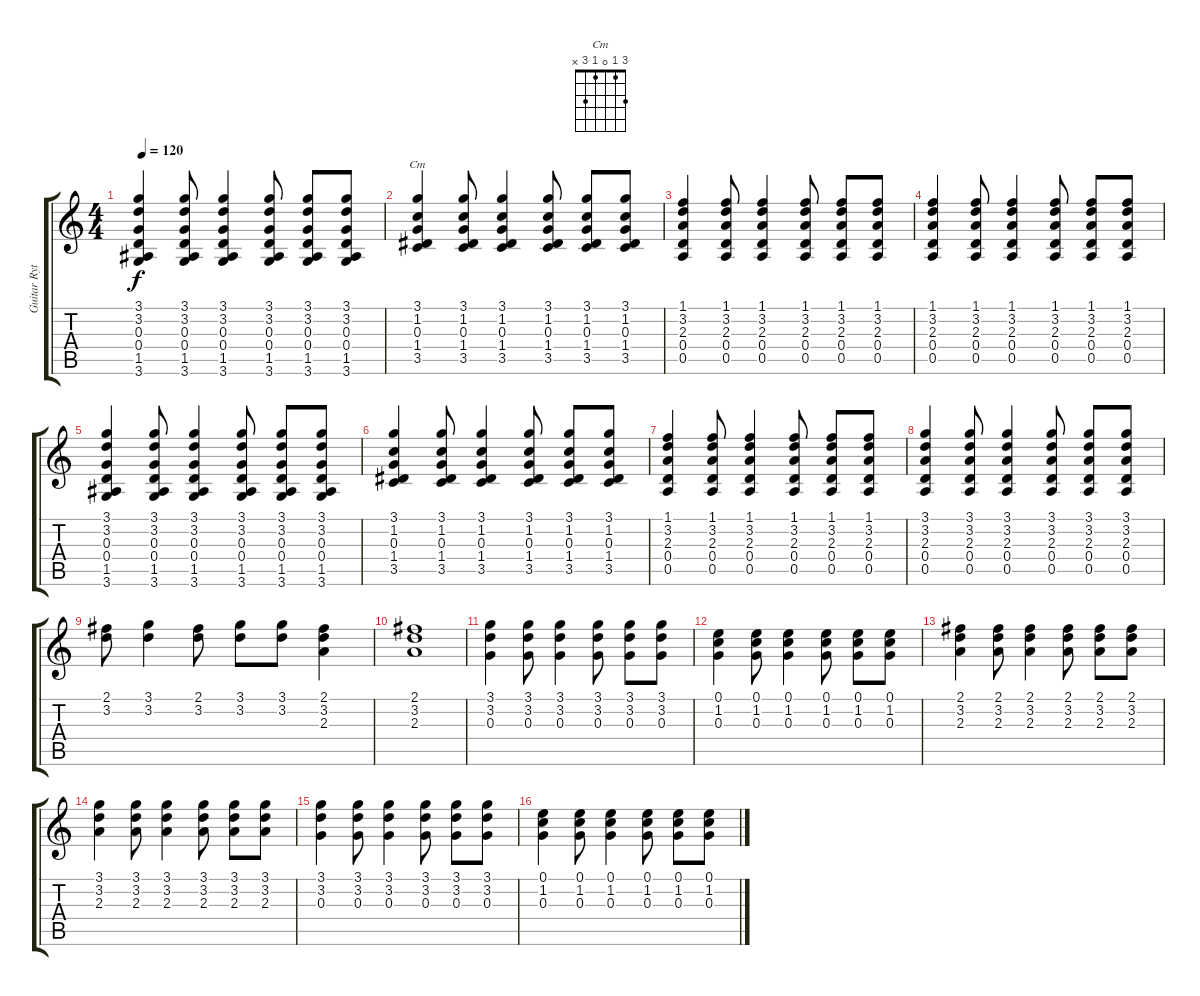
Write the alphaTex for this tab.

\track ("Guitar Rythym" "Guitar Ryt") {instrument acousticguitarnylon}
\staff {score tabs}
\tuning (E4 B3 G3 D3 A2 E2) {hide}
\chord ("Cm" 3 1 0 1 3 x)
\ts (4 4)
\tempo 120
\clef g2
\ks c
(3.1 3.2 0.3 0.4 1.5 3.6).4{dy f} (3.1 3.2 0.3 0.4 1.5 3.6).8 (3.1 3.2 0.3 0.4 1.5 3.6).4 (3.1 3.2 0.3 0.4 1.5 3.6).8 (3.1 3.2 0.3 0.4 1.5 3.6).8 (3.1 3.2 0.3 0.4 1.5 3.6).8 |
(3.1 1.2 0.3 1.4 3.5).4{ch "Cm"} (3.1 1.2 0.3 1.4 3.5).8 (3.1 1.2 0.3 1.4 3.5).4 (3.1 1.2 0.3 1.4 3.5).8 (3.1 1.2 0.3 1.4 3.5).8 (3.1 1.2 0.3 1.4 3.5).8 |
(1.1 3.2 2.3 0.4 0.5).4 (1.1 3.2 2.3 0.4 0.5).8 (1.1 3.2 2.3 0.4 0.5).4 (1.1 3.2 2.3 0.4 0.5).8 (1.1 3.2 2.3 0.4 0.5).8 (1.1 3.2 2.3 0.4 0.5).8 |
(1.1 3.2 2.3 0.4 0.5).4 (1.1 3.2 2.3 0.4 0.5).8 (1.1 3.2 2.3 0.4 0.5).4 (1.1 3.2 2.3 0.4 0.5).8 (1.1 3.2 2.3 0.4 0.5).8 (1.1 3.2 2.3 0.4 0.5).8 |
(3.1 3.2 0.3 0.4 1.5 3.6).4 (3.1 3.2 0.3 0.4 1.5 3.6).8 (3.1 3.2 0.3 0.4 1.5 3.6).4 (3.1 3.2 0.3 0.4 1.5 3.6).8 (3.1 3.2 0.3 0.4 1.5 3.6).8 (3.1 3.2 0.3 0.4 1.5 3.6).8 |
(3.1 1.2 0.3 1.4 3.5).4 (3.1 1.2 0.3 1.4 3.5).8 (3.1 1.2 0.3 1.4 3.5).4 (3.1 1.2 0.3 1.4 3.5).8 (3.1 1.2 0.3 1.4 3.5).8 (3.1 1.2 0.3 1.4 3.5).8 |
(1.1 3.2 2.3 0.4 0.5).4 (1.1 3.2 2.3 0.4 0.5).8 (1.1 3.2 2.3 0.4 0.5).4 (1.1 3.2 2.3 0.4 0.5).8 (1.1 3.2 2.3 0.4 0.5).8 (1.1 3.2 2.3 0.4 0.5).8 |
(3.1 3.2 2.3 0.4 0.5).4 (3.1 3.2 2.3 0.4 0.5).8 (3.1 3.2 2.3 0.4 0.5).4 (3.1 3.2 2.3 0.4 0.5).8 (3.1 3.2 2.3 0.4 0.5).8 (3.1 3.2 2.3 0.4 0.5).8 |
(2.1 3.2).8 (3.1 3.2).4 (2.1 3.2).8 (3.1 3.2).8 (3.1 3.2).8 (2.1 3.2 2.3).4 |
(2.1 3.2 2.3).1 |
(3.1 3.2 0.3).4 (3.1 3.2 0.3).8 (3.1 3.2 0.3).4 (3.1 3.2 0.3).8 (3.1 3.2 0.3).8 (3.1 3.2 0.3).8 |
(0.1 1.2 0.3).4 (0.1 1.2 0.3).8 (0.1 1.2 0.3).4 (0.1 1.2 0.3).8 (0.1 1.2 0.3).8 (0.1 1.2 0.3).8 |
(2.1 3.2 2.3).4 (2.1 3.2 2.3).8 (2.1 3.2 2.3).4 (2.1 3.2 2.3).8 (2.1 3.2 2.3).8 (2.1 3.2 2.3).8 |
(3.1 3.2 2.3).4 (3.1 3.2 2.3).8 (3.1 3.2 2.3).4 (3.1 3.2 2.3).8 (3.1 3.2 2.3).8 (3.1 3.2 2.3).8 |
(3.1 3.2 0.3).4 (3.1 3.2 0.3).8 (3.1 3.2 0.3).4 (3.1 3.2 0.3).8 (3.1 3.2 0.3).8 (3.1 3.2 0.3).8 |
(0.1 1.2 0.3).4 (0.1 1.2 0.3).8 (0.1 1.2 0.3).4 (0.1 1.2 0.3).8 (0.1 1.2 0.3).8 (0.1 1.2 0.3).8
